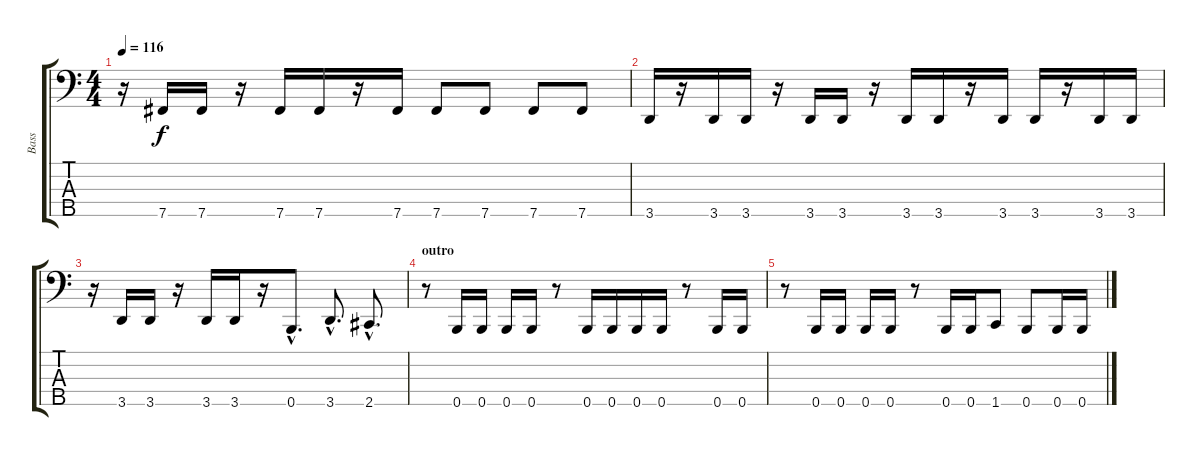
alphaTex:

\track ("Bass" "Bass") {instrument electricbassfinger}
\staff {score tabs}
\tuning (G2 D2 A1 E1 B0) {hide}
\ts (4 4)
\tempo 116
\clef f4
\ks c
r.16{dy f} 7.5.16 7.5.16 r.16 7.5.16 7.5.16 r.16 7.5.16 7.5.8 7.5.8 7.5.8 7.5.8 |
3.5.16 r.16 3.5.16 3.5.16 r.16 3.5.16 3.5.16 r.16 3.5.16 3.5.16 r.16 3.5.16 3.5.16 r.16 3.5.16 3.5.16 |
r.16 3.5.16 3.5.16 r.16 3.5.16 3.5.16 r.16 0.5{hac}.8{d} 3.5{hac}.8{d} 2.5{hac}.8{d} |
\section ("" "outro")
r.8 0.5.16 0.5.16 0.5.16 0.5.16 r.8 0.5.16 0.5.16 0.5.16 0.5.16 r.8 0.5.16 0.5.16 |
r.8 0.5.16 0.5.16 0.5.16 0.5.16 r.8 0.5.16 0.5.16 1.5.8 0.5.8 0.5.16 0.5.16
